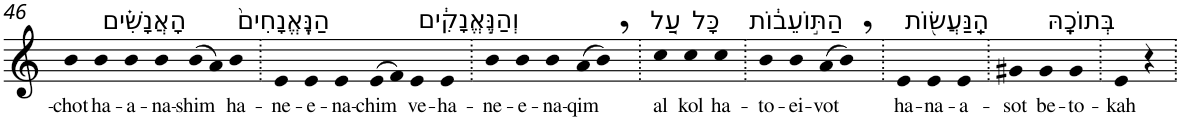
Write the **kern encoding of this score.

**kern	**text
*part1	*part1
*staff1	*staff1
*I"Piano	*
*I'Pno	*
!!LO:PB:g=z
*clefG2	*
*k[]	*
=46	=46
!	!LO:LY:b
4b	-chot
!LO:TX:a:t=הָאֲנָשִׁ֗ים	!
!	!LO:LY:b
4b	ha-
!	!LO:LY:b
4b	-a-
!	!LO:LY:b
4b	-na-
!	!LO:LY:b
(>8b	-shim
8a)	.
!LO:TX:a:t=הַנֶּֽאֱנָחִים֙	!
!	!LO:LY:b
4b	ha-
=47.	=47.
!	!LO:LY:b
4e	-ne-
!	!LO:LY:b
4e	-e-
!	!LO:LY:b
4e	-na-
!	!LO:LY:b
(>8e	-chim
8f)	.
!LO:TX:a:t=וְהַנֶּ֣אֱנָקִ֔ים	!
!	!LO:LY:b
4e	ve-
!	!LO:LY:b
4e	-ha-
=48.	=48.
!	!LO:LY:b
4b	-ne-
!	!LO:LY:b
4b	-e-
!	!LO:LY:b
4b	-na-
!	!LO:LY:b
(>8a	-qim
8b,)	.
=49.	=49.
!LO:TX:a:t=עַ֚ל	!
!	!LO:LY:b
4cc	al
!LO:TX:a:t=כָּל	!
!	!LO:LY:b
4cc	kol
!LO:TX:a:t=הַתּ֣וֹעֵב֔וֹת	!
!	!LO:LY:b
4cc	ha-
=50.	=50.
!	!LO:LY:b
4b	-to-
!	!LO:LY:b
4b	-ei-
!	!LO:LY:b
(>8a	-vot
8b,)	.
=51.	=51.
!LO:TX:a:t=הַֽנַּעֲשׂ֖וֹת	!
!	!LO:LY:b
4e	ha-
!	!LO:LY:b
4e	-na-
!	!LO:LY:b
4e	-a-
=52.	=52.
!	!LO:LY:b
4g#X	-sot
!LO:TX:a:t=בְּתוֹכָֽהּ	!
!	!LO:LY:b
4g#	be-
!	!LO:LY:b
4g#	-to-
=53.	=53.
!	!LO:LY:b
4e	-kah
4r	.
=.	=.
*-	*-
